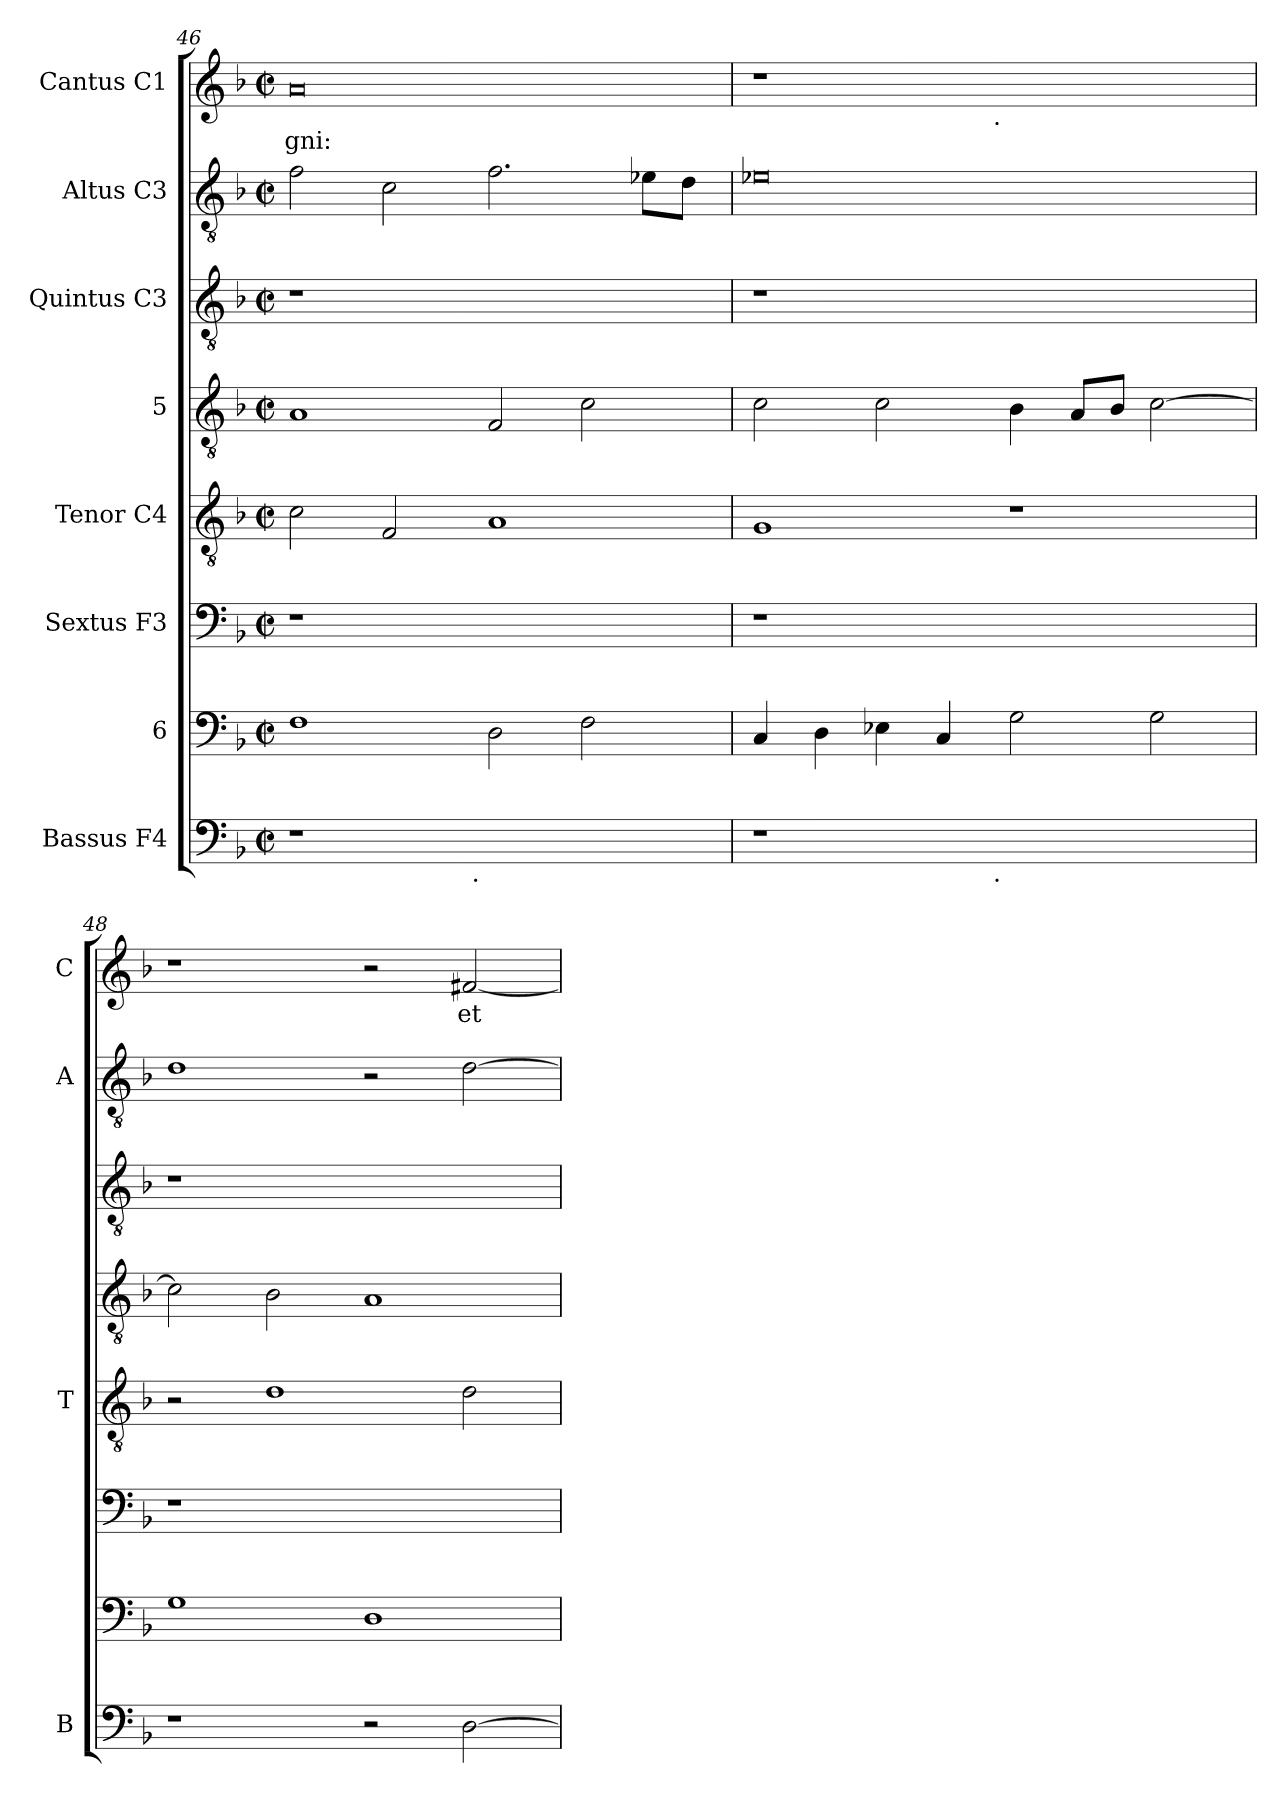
**kern	**kern	**kern	**kern	**kern	**kern	**kern	**kern	**text
*part8	*part7	*part6	*part5	*part4	*part3	*part2	*part1	*part1
*staff8	*staff7	*staff6	*staff5	*staff4	*staff3	*staff2	*staff1	*staff1
*I"Bassus F4	*I"6	*I"Sextus F3	*I"Tenor C4	*I"5	*I"Quintus C3	*I"Altus C3	*I"Cantus C1	*
*I'B	*	*	*I'T	*	*	*I'A	*I'C	*
*clefF4	*clefF4	*clefF4	*clefGv2	*clefGv2	*clefGv2	*clefGv2	*clefG2	*
*ITrd7c12	*	*	*	*	*	*	*	*
*k[b-]	*k[b-]	*k[b-]	*k[b-]	*k[b-]	*k[b-]	*k[b-]	*k[b-]	*
*F:	*F:	*F:	*F:	*F:	*F:	*F:	*F:	*
*M2/2	*M2/2	*M2/2	*M2/2	*M2/2	*M2/2	*M2/2	*M2/2	*
*met(c|)	*met(c|)	*met(c|)	*met(c|)	*met(c|)	*met(c|)	*met(c|)	*met(c|)	*
=46	=46	=46	=46	=46	=46	=46	=46	=46
!	!	!	!	!	!	!	!	!LO:LY:b:rj
*^	*	*	*	*	*	*	*	*
1r	2ryy	1F	1r	2c\	1A	1r	2f\	0a	-gni:
.	4...ryy	.	.	2F/	.	.	2c\	.	.
!	!LO:TX:b:t=.	!	!	!	!	!	!	!	!
.	1ryy	.	.	.	.	.	.	.	.
1ryy	.	2D\	1ryy	1A	2F/	1ryy	2.f\	.	.
.	.	2F\	.	.	2c\	.	.	.	.
.	.	.	.	.	.	.	8e-X\L	.	.
.	.	.	.	.	.	.	8d\J	.	.
.	32ryy	.	.	.	.	.	.	.	.
=47	=47	=47	=47	=47	=47	=47	=47	=47	=47
*	*	*	*	*	*	*	*	*^	*
1r	2ryy	4C/	1r	1G	2c\	1r	0e-X	1r	2ryy	.
.	.	4D\	.	.	.	.	.	.	.	.
.	4...ryy	4E-X\	.	.	2c\	.	.	.	4...ryy	.
.	.	4C/	.	.	.	.	.	.	.	.
!	!	!	!	!	!	!	!	!	!LO:TX:b:t=.	!
!	!LO:TX:b:t=.	!	!	!	!	!	!	!	!	!
.	1ryy	.	.	.	.	.	.	.	1ryy	.
1ryy	.	2G\	1ryy	1r	4B-\	1ryy	.	1ryy	.	.
.	.	.	.	.	8A/L	.	.	.	.	.
.	.	.	.	.	8B-/J	.	.	.	.	.
.	.	2G\	.	.	[>2c\	.	.	.	.	.
.	32ryy	.	.	.	.	.	.	.	32ryy	.
*v	*v	*	*	*	*	*	*	*v	*v	*
=48	=48	=48	=48	=48	=48	=48	=48	=48
1r	1G	1r	2r	2c\]	1r	1d	1r	.
.	.	.	1d	2B-\	.	.	.	.
2r	1D	1ryy	.	1A	1ryy	2r	2r	.
!	!	!	!	!	!	!	!	!LO:LY:b:rj
[>2DD\	.	.	2d\	.	.	[>2d\	[<2f#X/	et
=	=	=	=	=	=	=	=	=
*-	*-	*-	*-	*-	*-	*-	*-	*-
